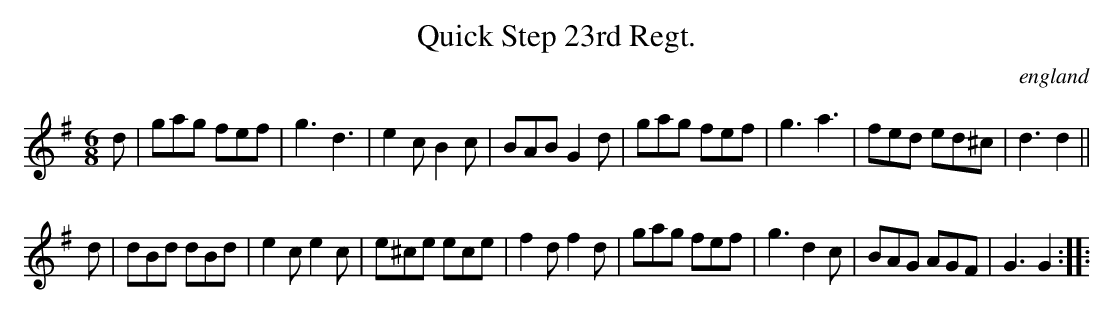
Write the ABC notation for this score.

X:1
T:Quick Step 23rd Regt.
O:england
M:6/8
K:G
d|\
gag fef| g3 d3| e2c B2c| BAB G2d|\
gag fef| g3 a3| fed ed^c| d3 d2||
d|\
dBd dBd| e2c e2c| e^ce ece| f2d f2d|\
gag fef| g3 d2c| BAG AGF| G3 G2::
